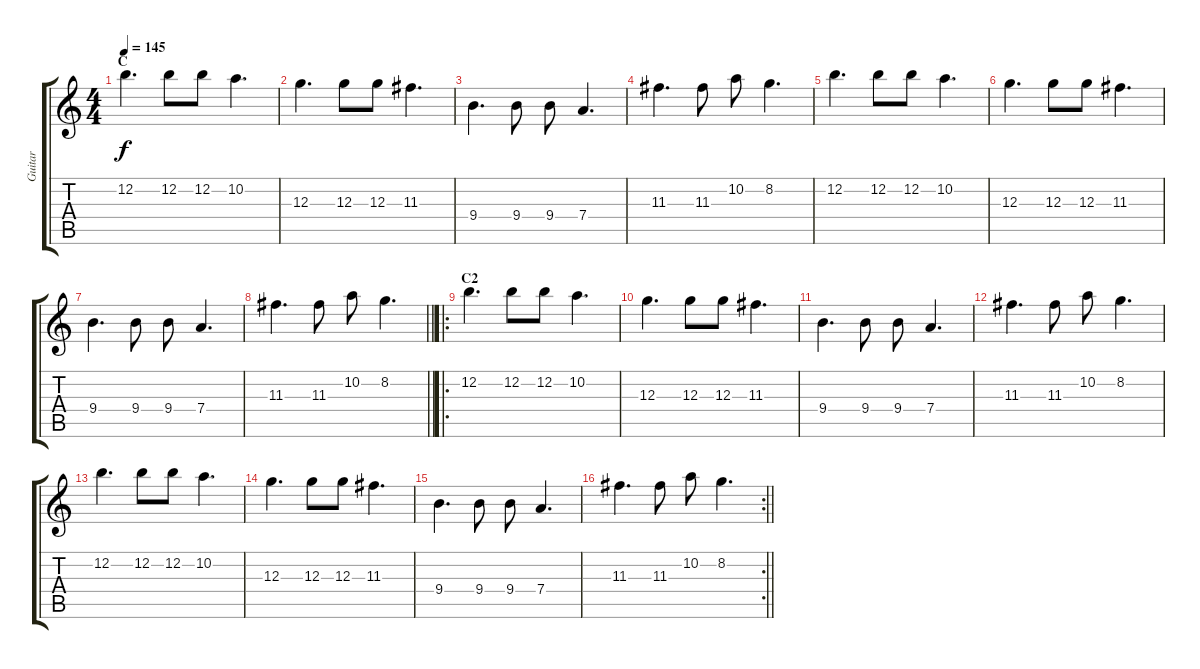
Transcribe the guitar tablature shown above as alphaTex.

\track ("Guitar" "Guitar") {instrument acousticguitarsteel}
\staff {score tabs}
\tuning (E4 B3 G3 D3 A2 E2) {hide}
\ts (4 4)
\section ("" "C")
\tempo 145
\clef g2
\ks c
12.2.4{d dy f} 12.2.8{beam merge} 12.2.8 10.2.4{d} |
12.3.4{d} 12.3.8{beam merge} 12.3.8 11.3.4{d} |
9.4.4{d} 9.4.8 9.4.8 7.4.4{d} |
11.3.4{d} 11.3.8 10.2.8 8.2.4{d} |
12.2.4{d} 12.2.8{beam merge} 12.2.8 10.2.4{d} |
12.3.4{d} 12.3.8{beam merge} 12.3.8 11.3.4{d} |
9.4.4{d} 9.4.8 9.4.8 7.4.4{d} |
\barLineRight lightlight
11.3.4{d} 11.3.8 10.2.8 8.2.4{d} |
\ro
\section ("" "C2")
12.2.4{d} 12.2.8{beam merge} 12.2.8 10.2.4{d} |
12.3.4{d} 12.3.8{beam merge} 12.3.8 11.3.4{d} |
9.4.4{d} 9.4.8 9.4.8 7.4.4{d} |
11.3.4{d} 11.3.8 10.2.8 8.2.4{d} |
12.2.4{d} 12.2.8{beam merge} 12.2.8 10.2.4{d} |
12.3.4{d} 12.3.8{beam merge} 12.3.8 11.3.4{d} |
9.4.4{d} 9.4.8 9.4.8 7.4.4{d} |
\rc 2
\barLineRight lightlight
11.3.4{d} 11.3.8 10.2.8 8.2.4{d}
